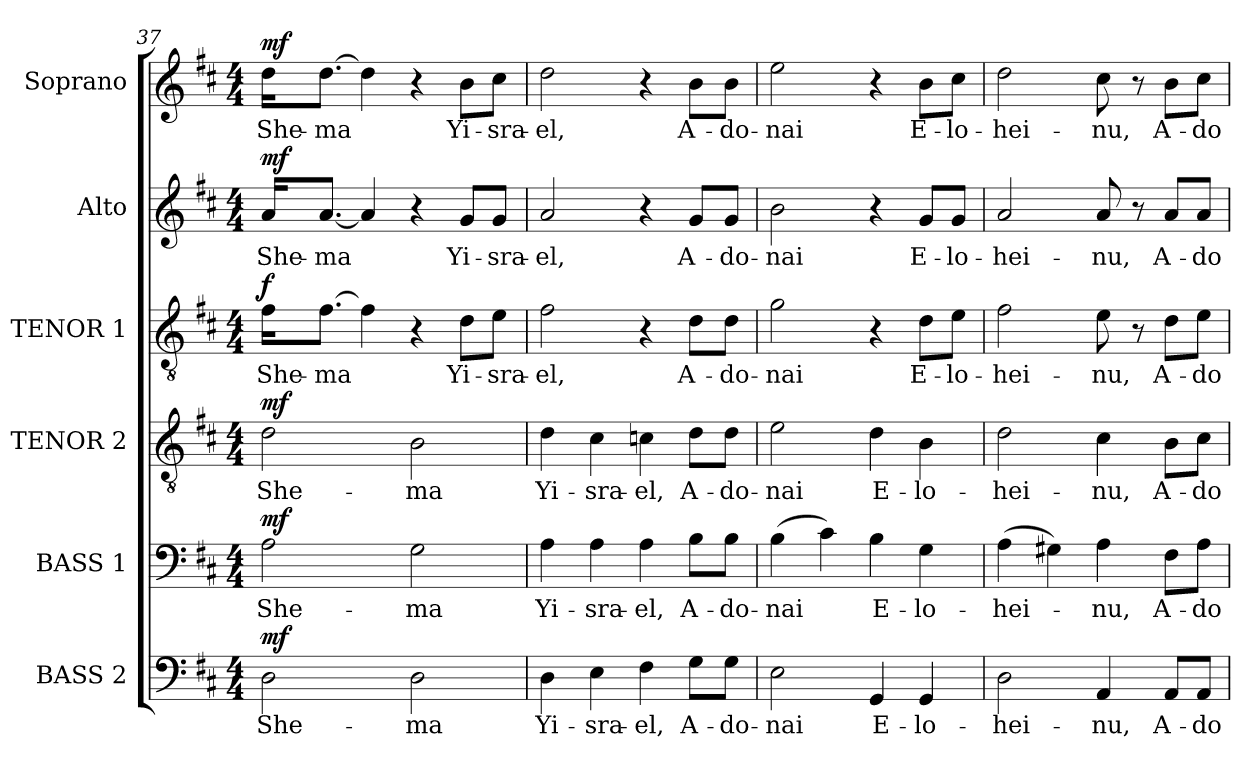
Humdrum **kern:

**kern	**text	**dynam	**kern	**text	**dynam	**kern	**text	**dynam	**kern	**text	**dynam	**kern	**text	**dynam	**kern	**text	**dynam
*part6	*part6	*part6	*part5	*part5	*part5	*part4	*part4	*part4	*part3	*part3	*part3	*part2	*part2	*part2	*part1	*part1	*part1
*staff6	*staff6	*staff6	*staff5	*staff5	*staff5	*staff4	*staff4	*staff4	*staff3	*staff3	*staff3	*staff2	*staff2	*staff2	*staff1	*staff1	*staff1
*I"BASS 2	*	*	*I"BASS 1	*	*	*I"TENOR 2	*	*	*I"TENOR 1	*	*	*I"Alto	*	*	*I"Soprano	*	*
*I'B. 2	*	*	*I'B. 1	*	*	*I'T. 2	*	*	*I'T. 1	*	*	*I'A.	*	*	*I'S.	*	*
*clefF4	*	*	*clefF4	*	*	*clefGv2	*	*	*clefGv2	*	*	*clefG2	*	*	*clefG2	*	*
*	*	*	*	*	*	*ITrd7c12	*	*	*ITrd7c12	*	*	*	*	*	*	*	*
*k[f#c#]	*	*	*k[f#c#]	*	*	*k[f#c#]	*	*	*k[f#c#]	*	*	*k[f#c#]	*	*	*k[f#c#]	*	*
*D:	*	*	*D:	*	*	*D:	*	*	*D:	*	*	*D:	*	*	*D:	*	*
*M4/4	*	*	*M4/4	*	*	*M4/4	*	*	*M4/4	*	*	*M4/4	*	*	*M4/4	*	*
=37	=37	=37	=37	=37	=37	=37	=37	=37	=37	=37	=37	=37	=37	=37	=37	=37	=37
!	!LO:LY:b:color=#000000	!	!	!	!	!	!	!	!	!	!	!	!	!	!	!	!
!	!	!	!	!LO:LY:b:color=#000000	!	!	!	!	!	!	!	!	!	!	!	!	!
!	!	!	!	!	!	!	!LO:LY:b:color=#000000	!	!	!	!	!	!	!	!	!	!
!	!	!	!	!	!	!	!	!	!	!LO:LY:b:color=#000000	!	!	!	!	!	!	!
!	!	!	!	!	!	!	!	!	!	!	!	!	!LO:LY:b:color=#000000	!	!	!	!
!	!	!	!	!	!	!	!	!	!	!	!	!	!	!	!	!LO:LY:b:color=#000000	!
2Di\	She-	mf	2Ai\	She-	mf	2Di\	She-	mf	16F#i\KL	She-	f	16ai/KL	She-	mf	16ddi\KL	She-	mf
!	!	!	!	!	!	!	!	!	!	!LO:LY:b:color=#000000	!	!	!	!	!	!	!
!	!	!	!	!	!	!	!	!	!	!	!	!	!LO:LY:b:color=#000000	!	!	!	!
!	!	!	!	!	!	!	!	!	!	!	!	!	!	!	!	!LO:LY:b:color=#000000	!
.	.	.	.	.	.	.	.	.	[8.F#i\J	-ma	.	[8.ai/J	-ma	.	[8.ddi\J	-ma	.
.	.	.	.	.	.	.	.	.	4F#i\]	.	.	4ai/]	.	.	4ddi\]	.	.
!	!LO:LY:b:color=#000000	!	!	!	!	!	!	!	!	!	!	!	!	!	!	!	!
!	!	!	!	!LO:LY:b:color=#000000	!	!	!	!	!	!	!	!	!	!	!	!	!
!	!	!	!	!	!	!	!LO:LY:b:color=#000000	!	!	!	!	!	!	!	!	!	!
2Di\	-ma	.	2Gi\	-ma	.	2BBi\	-ma	.	4r	.	.	4r	.	.	4r	.	.
!	!	!	!	!	!	!	!	!	!	!LO:LY:b:color=#000000	!	!	!	!	!	!	!
!	!	!	!	!	!	!	!	!	!	!	!	!	!LO:LY:b:color=#000000	!	!	!	!
!	!	!	!	!	!	!	!	!	!	!	!	!	!	!	!	!LO:LY:b:color=#000000	!
.	.	.	.	.	.	.	.	.	8Di\L	Yi-	.	8gi/L	Yi-	.	8bi\L	Yi-	.
!	!	!	!	!	!	!	!	!	!	!LO:LY:b:color=#000000	!	!	!	!	!	!	!
!	!	!	!	!	!	!	!	!	!	!	!	!	!LO:LY:b:color=#000000	!	!	!	!
!	!	!	!	!	!	!	!	!	!	!	!	!	!	!	!	!LO:LY:b:color=#000000	!
.	.	.	.	.	.	.	.	.	8Ei\J	-sra-	.	8gi/J	-sra-	.	8cc#i\J	-sra-	.
=38	=38	=38	=38	=38	=38	=38	=38	=38	=38	=38	=38	=38	=38	=38	=38	=38	=38
!	!LO:LY:b:color=#000000	!	!	!	!	!	!	!	!	!	!	!	!	!	!	!	!
!	!	!	!	!LO:LY:b:color=#000000	!	!	!	!	!	!	!	!	!	!	!	!	!
!	!	!	!	!	!	!	!LO:LY:b:color=#000000	!	!	!	!	!	!	!	!	!	!
!	!	!	!	!	!	!	!	!	!	!LO:LY:b:color=#000000	!	!	!	!	!	!	!
!	!	!	!	!	!	!	!	!	!	!	!	!	!LO:LY:b:color=#000000	!	!	!	!
!	!	!	!	!	!	!	!	!	!	!	!	!	!	!	!	!LO:LY:b:color=#000000	!
4Di\	Yi-	.	4Ai\	Yi-	.	4Di\	Yi-	.	2F#i\	-el,	.	2ai/	-el,	.	2ddi\	-el,	.
!	!LO:LY:b:color=#000000	!	!	!	!	!	!	!	!	!	!	!	!	!	!	!	!
!	!	!	!	!LO:LY:b:color=#000000	!	!	!	!	!	!	!	!	!	!	!	!	!
!	!	!	!	!	!	!	!LO:LY:b:color=#000000	!	!	!	!	!	!	!	!	!	!
4Ei\	-sra-	.	4Ai\	-sra-	.	4C#i\	-sra-	.	.	.	.	.	.	.	.	.	.
!	!LO:LY:b:color=#000000	!	!	!	!	!	!	!	!	!	!	!	!	!	!	!	!
!	!	!	!	!LO:LY:b:color=#000000	!	!	!	!	!	!	!	!	!	!	!	!	!
!	!	!	!	!	!	!	!LO:LY:b:color=#000000	!	!	!	!	!	!	!	!	!	!
4F#i\	-el,	.	4Ai\	-el,	.	4Cni\	-el,	.	4r	.	.	4r	.	.	4r	.	.
!	!LO:LY:b:color=#000000	!	!	!	!	!	!	!	!	!	!	!	!	!	!	!	!
!	!	!	!	!LO:LY:b:color=#000000	!	!	!	!	!	!	!	!	!	!	!	!	!
!	!	!	!	!	!	!	!LO:LY:b:color=#000000	!	!	!	!	!	!	!	!	!	!
!	!	!	!	!	!	!	!	!	!	!LO:LY:b:color=#000000	!	!	!	!	!	!	!
!	!	!	!	!	!	!	!	!	!	!	!	!	!LO:LY:b:color=#000000	!	!	!	!
!	!	!	!	!	!	!	!	!	!	!	!	!	!	!	!	!LO:LY:b:color=#000000	!
8Gi\L	A-	.	8Bi\L	A-	.	8Di\L	A-	.	8Di\L	A-	.	8gi/L	A-	.	8bi\L	A-	.
!	!LO:LY:b:color=#000000	!	!	!	!	!	!	!	!	!	!	!	!	!	!	!	!
!	!	!	!	!LO:LY:b:color=#000000	!	!	!	!	!	!	!	!	!	!	!	!	!
!	!	!	!	!	!	!	!LO:LY:b:color=#000000	!	!	!	!	!	!	!	!	!	!
!	!	!	!	!	!	!	!	!	!	!LO:LY:b:color=#000000	!	!	!	!	!	!	!
!	!	!	!	!	!	!	!	!	!	!	!	!	!LO:LY:b:color=#000000	!	!	!	!
!	!	!	!	!	!	!	!	!	!	!	!	!	!	!	!	!LO:LY:b:color=#000000	!
8Gi\J	-do-	.	8Bi\J	-do-	.	8Di\J	-do-	.	8Di\J	-do-	.	8gi/J	-do-	.	8bi\J	-do-	.
!!LO:LB:g=z
=39	=39	=39	=39	=39	=39	=39	=39	=39	=39	=39	=39	=39	=39	=39	=39	=39	=39
!	!LO:LY:b:color=#000000	!	!	!	!	!	!	!	!	!	!	!	!	!	!	!	!
!	!	!	!	!LO:LY:b:color=#000000	!	!	!	!	!	!	!	!	!	!	!	!	!
!	!	!	!	!	!	!	!LO:LY:b:color=#000000	!	!	!	!	!	!	!	!	!	!
!	!	!	!	!	!	!	!	!	!	!LO:LY:b:color=#000000	!	!	!	!	!	!	!
!	!	!	!	!	!	!	!	!	!	!	!	!	!LO:LY:b:color=#000000	!	!	!	!
!	!	!	!	!	!	!	!	!	!	!	!	!	!	!	!	!LO:LY:b:color=#000000	!
2Ei\	-nai	.	(4Bi\	-nai	.	2Ei\	-nai	.	2Gi\	-nai	.	2bi\	-nai	.	2eei\	-nai	.
.	.	.	4c#i\)	.	.	.	.	.	.	.	.	.	.	.	.	.	.
!	!LO:LY:b:color=#000000	!	!	!	!	!	!	!	!	!	!	!	!	!	!	!	!
!	!	!	!	!LO:LY:b:color=#000000	!	!	!	!	!	!	!	!	!	!	!	!	!
!	!	!	!	!	!	!	!LO:LY:b:color=#000000	!	!	!	!	!	!	!	!	!	!
4GGi/	E-	.	4Bi\	E-	.	4Di\	E-	.	4r	.	.	4r	.	.	4r	.	.
!	!LO:LY:b:color=#000000	!	!	!	!	!	!	!	!	!	!	!	!	!	!	!	!
!	!	!	!	!LO:LY:b:color=#000000	!	!	!	!	!	!	!	!	!	!	!	!	!
!	!	!	!	!	!	!	!LO:LY:b:color=#000000	!	!	!	!	!	!	!	!	!	!
!	!	!	!	!	!	!	!	!	!	!LO:LY:b:color=#000000	!	!	!	!	!	!	!
!	!	!	!	!	!	!	!	!	!	!	!	!	!LO:LY:b:color=#000000	!	!	!	!
!	!	!	!	!	!	!	!	!	!	!	!	!	!	!	!	!LO:LY:b:color=#000000	!
4GGi/	-lo-	.	4Gi\	-lo-	.	4BBi\	-lo-	.	8Di\L	E-	.	8gi/L	E-	.	8bi\L	E-	.
!	!	!	!	!	!	!	!	!	!	!LO:LY:b:color=#000000	!	!	!	!	!	!	!
!	!	!	!	!	!	!	!	!	!	!	!	!	!LO:LY:b:color=#000000	!	!	!	!
!	!	!	!	!	!	!	!	!	!	!	!	!	!	!	!	!LO:LY:b:color=#000000	!
.	.	.	.	.	.	.	.	.	8Ei\J	-lo-	.	8gi/J	-lo-	.	8cc#i\J	-lo-	.
=40	=40	=40	=40	=40	=40	=40	=40	=40	=40	=40	=40	=40	=40	=40	=40	=40	=40
!	!LO:LY:b:color=#000000	!	!	!	!	!	!	!	!	!	!	!	!	!	!	!	!
!	!	!	!	!LO:LY:b:color=#000000	!	!	!	!	!	!	!	!	!	!	!	!	!
!	!	!	!	!	!	!	!LO:LY:b:color=#000000	!	!	!	!	!	!	!	!	!	!
!	!	!	!	!	!	!	!	!	!	!LO:LY:b:color=#000000	!	!	!	!	!	!	!
!	!	!	!	!	!	!	!	!	!	!	!	!	!LO:LY:b:color=#000000	!	!	!	!
!	!	!	!	!	!	!	!	!	!	!	!	!	!	!	!	!LO:LY:b:color=#000000	!
2Di\	-hei-	.	(4Ai\	-hei-	.	2Di\	-hei-	.	2F#i\	-hei-	.	2ai/	-hei-	.	2ddi\	-hei-	.
.	.	.	4G#Xi\)	.	.	.	.	.	.	.	.	.	.	.	.	.	.
!	!LO:LY:b:color=#000000	!	!	!	!	!	!	!	!	!	!	!	!	!	!	!	!
!	!	!	!	!LO:LY:b:color=#000000	!	!	!	!	!	!	!	!	!	!	!	!	!
!	!	!	!	!	!	!	!LO:LY:b:color=#000000	!	!	!	!	!	!	!	!	!	!
!	!	!	!	!	!	!	!	!	!	!LO:LY:b:color=#000000	!	!	!	!	!	!	!
!	!	!	!	!	!	!	!	!	!	!	!	!	!LO:LY:b:color=#000000	!	!	!	!
!	!	!	!	!	!	!	!	!	!	!	!	!	!	!	!	!LO:LY:b:color=#000000	!
4AAi/	-nu,	.	4Ai\	-nu,	.	4C#i\	-nu,	.	8Ei\	-nu,	.	8ai/	-nu,	.	8cc#i\	-nu,	.
.	.	.	.	.	.	.	.	.	8r	.	.	8r	.	.	8r	.	.
!	!LO:LY:b:color=#000000	!	!	!	!	!	!	!	!	!	!	!	!	!	!	!	!
!	!	!	!	!LO:LY:b:color=#000000	!	!	!	!	!	!	!	!	!	!	!	!	!
!	!	!	!	!	!	!	!LO:LY:b:color=#000000	!	!	!	!	!	!	!	!	!	!
!	!	!	!	!	!	!	!	!	!	!LO:LY:b:color=#000000	!	!	!	!	!	!	!
!	!	!	!	!	!	!	!	!	!	!	!	!	!LO:LY:b:color=#000000	!	!	!	!
!	!	!	!	!	!	!	!	!	!	!	!	!	!	!	!	!LO:LY:b:color=#000000	!
8AAi/L	A-	.	8F#i\L	A-	.	8BBi\L	A-	.	8Di\L	A-	.	8ai/L	A-	.	8bi\L	A-	.
!	!LO:LY:b:color=#000000	!	!	!	!	!	!	!	!	!	!	!	!	!	!	!	!
!	!	!	!	!LO:LY:b:color=#000000	!	!	!	!	!	!	!	!	!	!	!	!	!
!	!	!	!	!	!	!	!LO:LY:b:color=#000000	!	!	!	!	!	!	!	!	!	!
!	!	!	!	!	!	!	!	!	!	!LO:LY:b:color=#000000	!	!	!	!	!	!	!
!	!	!	!	!	!	!	!	!	!	!	!	!	!LO:LY:b:color=#000000	!	!	!	!
!	!	!	!	!	!	!	!	!	!	!	!	!	!	!	!	!LO:LY:b:color=#000000	!
8AAi/J	-do-	.	8Ai\J	-do-	.	8C#i\J	-do-	.	8Ei\J	-do-	.	8ai/J	-do-	.	8cc#i\J	-do-	.
=	=	=	=	=	=	=	=	=	=	=	=	=	=	=	=	=	=
*-	*-	*-	*-	*-	*-	*-	*-	*-	*-	*-	*-	*-	*-	*-	*-	*-	*-
